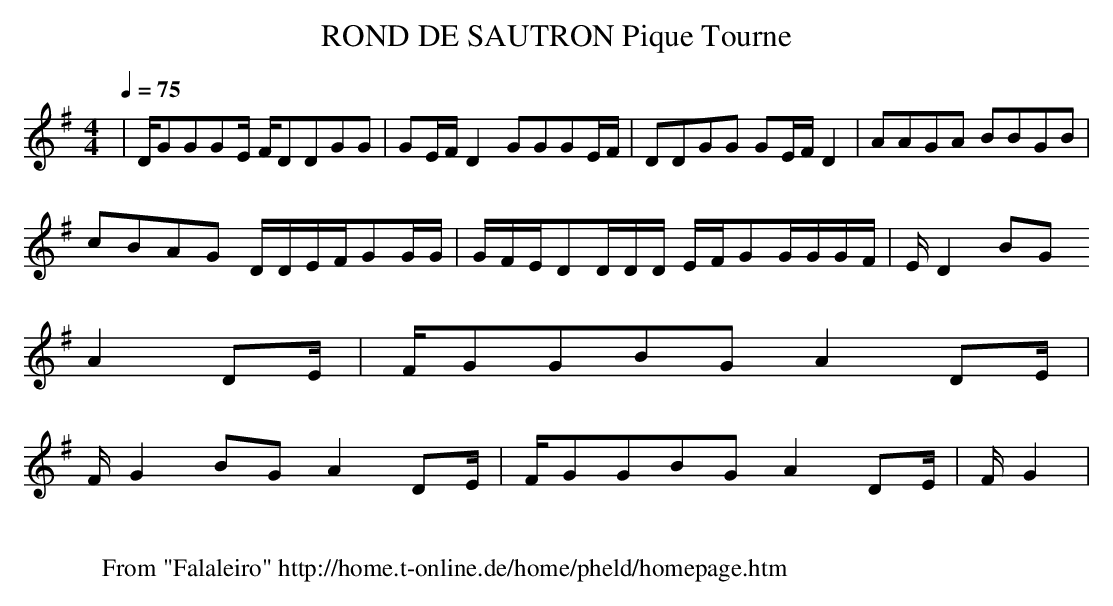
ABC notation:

X:1
T:ROND DE SAUTRON Pique Tourne
M:4/4
L:1/8
Q:1/4=75
K:G
|D/2GGGE/2 F/2DDGG|GE/2F/2D2 GGGE/2F/2|DDGG GE/2F/2D2|AAGA BBGB|
cBAG D/2D/2E/2F/2GG/2G/2|G/2F/2E/2DD/2D/2D/2 E/2F/2GG/2G/2G/2F/2|E/2D2BG
A2DE/2|F/2GGBGA2DE/2|
F/2G2BGA2DE/2|F/2GGBGA2DE/2|F/2G2|
W:
W: From "Falaleiro" http://home.t-online.de/home/pheld/homepage.htm
